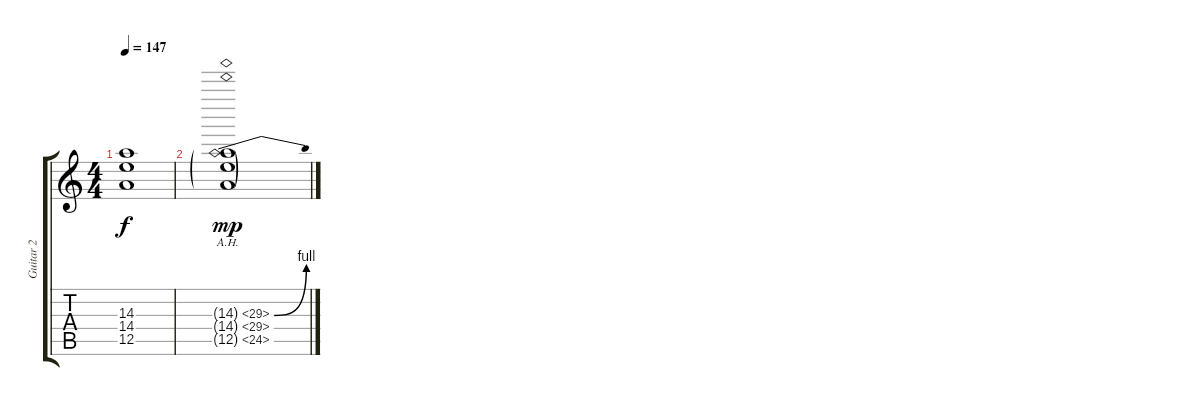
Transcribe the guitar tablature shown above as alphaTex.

\track ("Guitar 2" "Guitar 2") {instrument overdrivenguitar}
\staff {score tabs}
\tuning (E4 B3 G3 D3 A2 E2) {hide}
\ts (4 4)
\tempo 147
\clef g2
\ks c
(14.3 14.4 12.5).1{dy f} |
(14.3{be (bend 0 0 60 4) ah 15 g} 14.4{ah 15 g} 12.5{ah 12 g}).1{dy mp}
